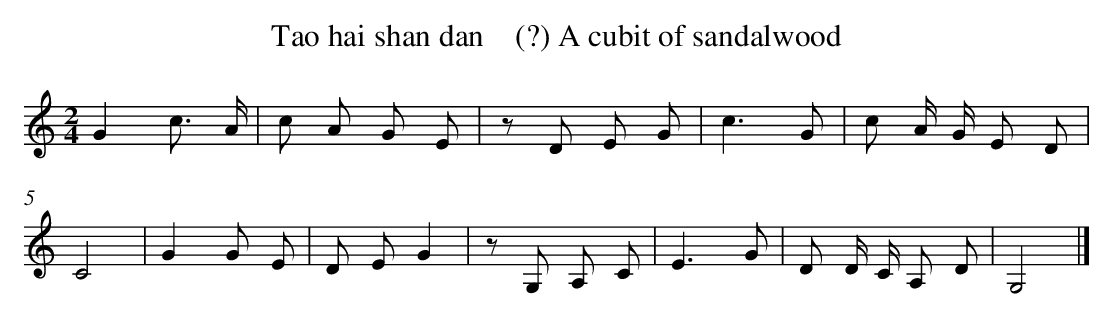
X:1
T: Tao hai shan dan    (?) A cubit of sandalwood
L: 1/8
M: 2/4
K: C
G2c3/ A/ [I:setbarnb 1]|
c A G E |
z D E G |
c3G |
c A/ G/ E D |
C4 |
G2G E |
D EG2 |
z G, A, C |
E3G |
D D/ C/ A, D |
G,4 |]
